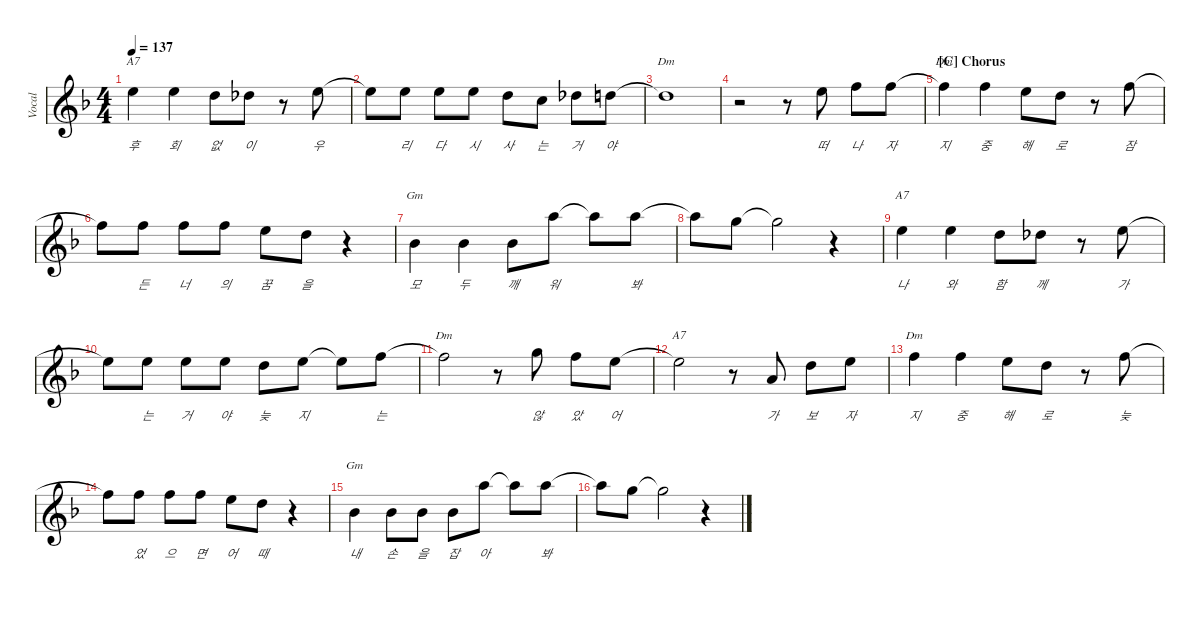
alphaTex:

\defaultSystemsLayout 4
\hideDynamics
\bracketExtendMode nobrackets
\track ("Singer" "Vocal") {defaultSystemsLayout 4 instrument voiceoohs}
\staff {score}
\tuning (E4 B3 G3 D3 A2 E2)
\chord ("Gm" 6 x x x x x) {firstfret 6 showdiagram false showfingering false}
\chord ("A7" 12 x x x x x) {firstfret 12 showdiagram false showfingering false}
\chord ("Dm" 13 x x x x x) {firstfret 13 showdiagram false showfingering false}
\chord ("Dm" 10 x x x x x) {firstfret 10 showdiagram false showfingering false}
\ts (4 4)
\tempo 137
\clef g2
\ks f
12.1{acc forcenatural}.4{ch "A7" lyrics (0 "후") lyrics (1 "") lyrics (2 "") lyrics (3 "") lyrics (4 "") dy mf} 12.1{acc forcenatural}.4{lyrics (0 "회") lyrics (1 "") lyrics (2 "") lyrics (3 "") lyrics (4 "")} 10.1{acc forcenatural}.8{lyrics (0 "없") lyrics (1 "") lyrics (2 "") lyrics (3 "") lyrics (4 "")} 9.1{acc b}.8{lyrics (0 "이") lyrics (1 "") lyrics (2 "") lyrics (3 "") lyrics (4 "")} r.8 12.1{acc forcenatural}.8{lyrics (0 "우") lyrics (1 "") lyrics (2 "") lyrics (3 "") lyrics (4 "")} |
12.1{t acc forcenatural}.8 12.1{acc forcenatural}.8{lyrics (0 "리") lyrics (1 "") lyrics (2 "") lyrics (3 "") lyrics (4 "")} 12.1{acc forcenatural}.8{lyrics (0 "다") lyrics (1 "") lyrics (2 "") lyrics (3 "") lyrics (4 "")} 12.1{acc forcenatural}.8{lyrics (0 "시") lyrics (1 "") lyrics (2 "") lyrics (3 "") lyrics (4 "")} 10.1{acc forcenatural}.8{lyrics (0 "사") lyrics (1 "") lyrics (2 "") lyrics (3 "") lyrics (4 "")} 8.1{acc forcenatural}.8{lyrics (0 "는") lyrics (1 "") lyrics (2 "") lyrics (3 "") lyrics (4 "")} 9.1{acc b}.8{lyrics (0 "거") lyrics (1 "") lyrics (2 "") lyrics (3 "") lyrics (4 "")} 10.1{acc forcenatural}.8{lyrics (0 "야") lyrics (1 "") lyrics (2 "") lyrics (3 "") lyrics (4 "")} |
10.1{t acc forcenatural}.1{ch "Dm"} |
r.2 r.8 12.1{acc forcenatural}.8{lyrics (0 "떠") lyrics (1 "") lyrics (2 "") lyrics (3 "") lyrics (4 "")} 13.1{acc forcenatural}.8{lyrics (0 "나") lyrics (1 "") lyrics (2 "") lyrics (3 "") lyrics (4 "")} 13.1{acc forcenatural}.8{lyrics (0 "자") lyrics (1 "") lyrics (2 "") lyrics (3 "") lyrics (4 "")} |
\section ("C" "Chorus")
13.1{t acc forcenatural}.4{ch "Dm" lyrics (0 "지") lyrics (1 "") lyrics (2 "") lyrics (3 "") lyrics (4 "")} 13.1{acc forcenatural}.4{lyrics (0 "중") lyrics (1 "") lyrics (2 "") lyrics (3 "") lyrics (4 "")} 12.1{acc forcenatural}.8{lyrics (0 "해") lyrics (1 "") lyrics (2 "") lyrics (3 "") lyrics (4 "")} 10.1{acc forcenatural}.8{lyrics (0 "로") lyrics (1 "") lyrics (2 "") lyrics (3 "") lyrics (4 "")} r.8 13.1{acc forcenatural}.8{lyrics (0 "잠") lyrics (1 "") lyrics (2 "") lyrics (3 "") lyrics (4 "")} |
13.1{t acc forcenatural}.8 13.1{acc forcenatural}.8{lyrics (0 "든") lyrics (1 "") lyrics (2 "") lyrics (3 "") lyrics (4 "")} 13.1{acc forcenatural}.8{lyrics (0 "너") lyrics (1 "") lyrics (2 "") lyrics (3 "") lyrics (4 "")} 13.1{acc forcenatural}.8{lyrics (0 "의") lyrics (1 "") lyrics (2 "") lyrics (3 "") lyrics (4 "")} 12.1{acc forcenatural}.8{lyrics (0 "꿈") lyrics (1 "") lyrics (2 "") lyrics (3 "") lyrics (4 "")} 10.1{acc forcenatural}.8{lyrics (0 "을") lyrics (1 "") lyrics (2 "") lyrics (3 "") lyrics (4 "")} r.4 |
6.1{acc b}.4{ch "Gm" lyrics (0 "모") lyrics (1 "") lyrics (2 "") lyrics (3 "") lyrics (4 "")} 6.1{acc b}.4{lyrics (0 "두") lyrics (1 "") lyrics (2 "") lyrics (3 "") lyrics (4 "")} 6.1{acc b}.8{lyrics (0 "깨") lyrics (1 "") lyrics (2 "") lyrics (3 "") lyrics (4 "")} 17.1{acc forcenatural}.8{lyrics (0 "워") lyrics (1 "") lyrics (2 "") lyrics (3 "") lyrics (4 "")} 17.1{t acc forcenatural}.8 17.1{acc forcenatural}.8{lyrics (0 "봐") lyrics (1 "") lyrics (2 "") lyrics (3 "") lyrics (4 "")} |
17.1{t acc forcenatural}.8 15.1{acc forcenatural}.8 15.1{t acc forcenatural}.2 r.4 |
12.1{acc forcenatural}.4{ch "A7" lyrics (0 "나") lyrics (1 "") lyrics (2 "") lyrics (3 "") lyrics (4 "")} 12.1{acc forcenatural}.4{lyrics (0 "와") lyrics (1 "") lyrics (2 "") lyrics (3 "") lyrics (4 "")} 10.1{acc forcenatural}.8{lyrics (0 "함") lyrics (1 "") lyrics (2 "") lyrics (3 "") lyrics (4 "")} 9.1{acc b}.8{lyrics (0 "께") lyrics (1 "") lyrics (2 "") lyrics (3 "") lyrics (4 "")} r.8 12.1{acc forcenatural}.8{lyrics (0 "가") lyrics (1 "") lyrics (2 "") lyrics (3 "") lyrics (4 "")} |
12.1{t acc forcenatural}.8 12.1{acc forcenatural}.8{lyrics (0 "는") lyrics (1 "") lyrics (2 "") lyrics (3 "") lyrics (4 "")} 12.1{acc forcenatural}.8{lyrics (0 "거") lyrics (1 "") lyrics (2 "") lyrics (3 "") lyrics (4 "")} 12.1{acc forcenatural}.8{lyrics (0 "야") lyrics (1 "") lyrics (2 "") lyrics (3 "") lyrics (4 "")} 10.1{acc forcenatural}.8{lyrics (0 "늦") lyrics (1 "") lyrics (2 "") lyrics (3 "") lyrics (4 "")} 12.1{acc forcenatural}.8{lyrics (0 "지") lyrics (1 "") lyrics (2 "") lyrics (3 "") lyrics (4 "")} 12.1{t acc forcenatural}.8 13.1{acc forcenatural}.8{lyrics (0 "는") lyrics (1 "") lyrics (2 "") lyrics (3 "") lyrics (4 "")} |
13.1{t acc forcenatural}.2{ch "Dm"} r.8 15.1{acc forcenatural}.8{lyrics (0 "않") lyrics (1 "") lyrics (2 "") lyrics (3 "") lyrics (4 "")} 13.1{acc forcenatural}.8{lyrics (0 "았") lyrics (1 "") lyrics (2 "") lyrics (3 "") lyrics (4 "")} 12.1{acc forcenatural}.8{lyrics (0 "어") lyrics (1 "") lyrics (2 "") lyrics (3 "") lyrics (4 "")} |
12.1{t acc forcenatural}.2{ch "A7"} r.8 5.1{acc forcenatural}.8{lyrics (0 "가") lyrics (1 "") lyrics (2 "") lyrics (3 "") lyrics (4 "")} 10.1{acc forcenatural}.8{lyrics (0 "보") lyrics (1 "") lyrics (2 "") lyrics (3 "") lyrics (4 "")} 12.1{acc forcenatural}.8{lyrics (0 "자") lyrics (1 "") lyrics (2 "") lyrics (3 "") lyrics (4 "")} |
13.1{acc forcenatural}.4{ch "Dm" lyrics (0 "지") lyrics (1 "") lyrics (2 "") lyrics (3 "") lyrics (4 "")} 13.1{acc forcenatural}.4{lyrics (0 "중") lyrics (1 "") lyrics (2 "") lyrics (3 "") lyrics (4 "")} 12.1{acc forcenatural}.8{lyrics (0 "해") lyrics (1 "") lyrics (2 "") lyrics (3 "") lyrics (4 "")} 10.1{acc forcenatural}.8{lyrics (0 "로") lyrics (1 "") lyrics (2 "") lyrics (3 "") lyrics (4 "")} r.8 13.1{acc forcenatural}.8{lyrics (0 "늦") lyrics (1 "") lyrics (2 "") lyrics (3 "") lyrics (4 "")} |
13.1{t acc forcenatural}.8 13.1{acc forcenatural}.8{lyrics (0 "었") lyrics (1 "") lyrics (2 "") lyrics (3 "") lyrics (4 "")} 13.1{acc forcenatural}.8{lyrics (0 "으") lyrics (1 "") lyrics (2 "") lyrics (3 "") lyrics (4 "")} 13.1{acc forcenatural}.8{lyrics (0 "면") lyrics (1 "") lyrics (2 "") lyrics (3 "") lyrics (4 "")} 12.1{acc forcenatural}.8{lyrics (0 "어") lyrics (1 "") lyrics (2 "") lyrics (3 "") lyrics (4 "")} 10.1{acc forcenatural}.8{lyrics (0 "때") lyrics (1 "") lyrics (2 "") lyrics (3 "") lyrics (4 "")} r.4 |
6.1{acc b}.4{ch "Gm" lyrics (0 "내") lyrics (1 "") lyrics (2 "") lyrics (3 "") lyrics (4 "")} 6.1{acc b}.8{lyrics (0 "손") lyrics (1 "") lyrics (2 "") lyrics (3 "") lyrics (4 "")} 6.1{acc b}.8{lyrics (0 "을") lyrics (1 "") lyrics (2 "") lyrics (3 "") lyrics (4 "")} 6.1{acc b}.8{lyrics (0 "잡") lyrics (1 "") lyrics (2 "") lyrics (3 "") lyrics (4 "")} 17.1{acc forcenatural}.8{lyrics (0 "아") lyrics (1 "") lyrics (2 "") lyrics (3 "") lyrics (4 "")} 17.1{t acc forcenatural}.8 17.1{acc forcenatural}.8{lyrics (0 "봐") lyrics (1 "") lyrics (2 "") lyrics (3 "") lyrics (4 "")} |
17.1{t acc forcenatural}.8 15.1{acc forcenatural}.8 15.1{t acc forcenatural}.2 r.4
